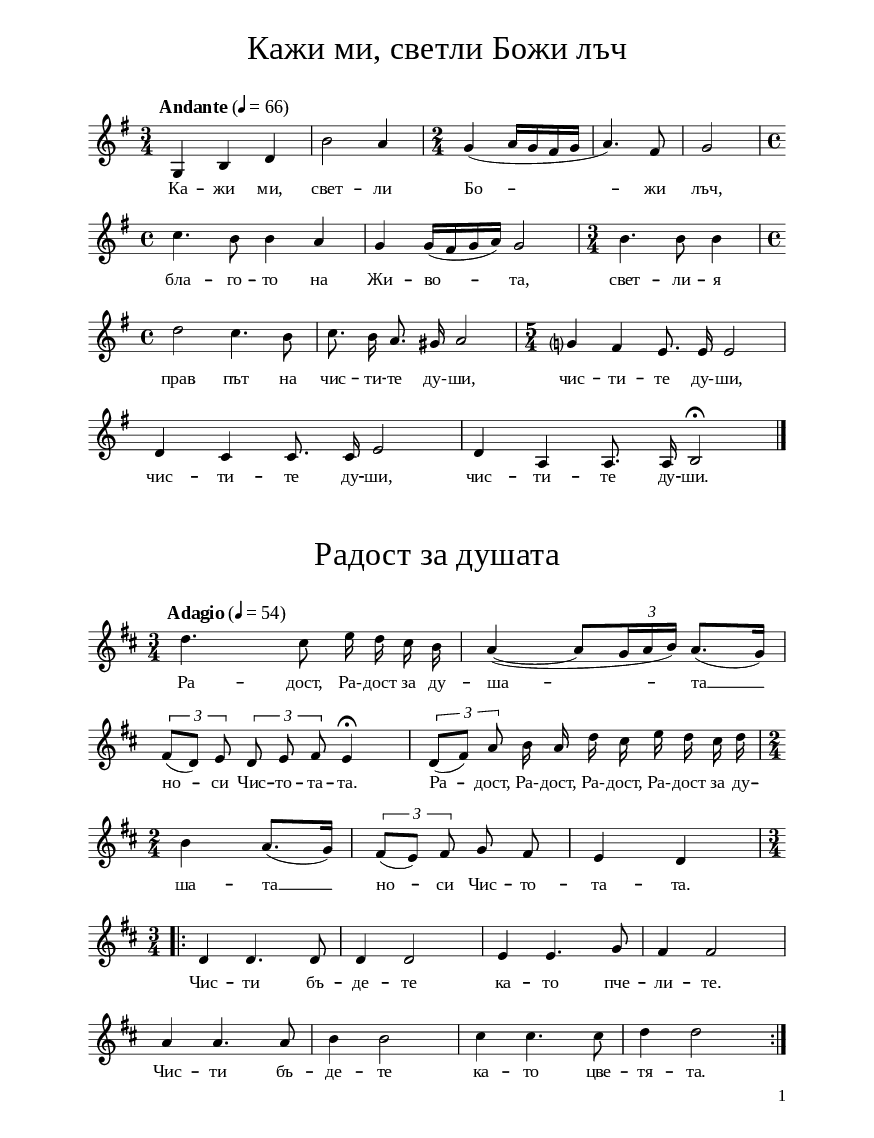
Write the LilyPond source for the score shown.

\version "2.24.2"

% include paper part and global functions
\include "include/globals.ily"

\bookpart {
  \label #'ref167_2
  \tocItem \markup "Кажи ми, светли Божи лъч"
  \paper {
    print-all-headers = ##t
    print-page-number = ##t
    print-first-page-number = ##t

    % put page numbers on the bottom
    oddHeaderMarkup = \markup ""
    evenHeaderMarkup = \markup ""
    oddFooterMarkup = \markup
    \fill-line {
      ""
      \if \should-print-page-number \fromproperty #'page:page-number-string
    }
    evenFooterMarkup = \markup
    \fill-line {
      \if \should-print-page-number \fromproperty #'page:page-number-string
      ""
    }

    left-margin = 1.5\cm
    right-margin = 1.5\cm
    top-margin = 1.6\cm
    bottom-margin = 1.2\cm
    ragged-bottom = ##t % do not spread the staves to fill the whole vertical space

    % change distance between staves
    system-system-spacing =
    #'((basic-distance . 10)
       (minimum-distance . 6)
       (padding . 1)
       (stretchability . 12))
  }
  \score {
    \include "include/score-layout.ily"

    \new Voice \absolute {
      \clef treble
      \key g \major
      \time 3/4
      \tempoFunc "Andante" 4 "66"
      \autoBeamOff
      g4  b4  d'4 | % 2
      b'2  a'4 | % 3
      \time 2/4  | % 3
      g'4 (  a'16 [  g'16  fis'16  g'16
      ] | % 4
      a'4. )  fis'8 | % 5
      g'2 \break | % 6
      \time 4/4  | % 6
      c''4.  b'8  b'4  a'4 | % 7
      g'4  g'16 ( [  fis'16  g'16  a'16
      ) ]  g'2 | % 8
      \time 3/4  | % 8
      b'4.  b'8  b'4 \break | % 9
      \time 4/4  | % 9
      d''2  c''4.  b'8 |
      c''8.  b'16  a'8.  gis'16
      a'2 | % 11
      \time 5/4  | % 11
      g'?4  fis'4  e'8.  e'16  e'2
      \break | % 12
      d'4  c'4  c'8.  c'16  e'2 | % 13
      d'4  a4  a8.  a16  b2 ^\fermata
      \bar "|."
    }

    \addlyrics {
      Ка -- жи ми, свет -- ли Бо --
      жи лъч, бла -- го -- то
      на Жи -- во --   та, свет --
      ли -- я прав път на чис -- ти --
      те "ду-" -- ши, чис -- ти -- те "ду-" --
      ши, чис -- ти -- те ду -- ши, чис --
      ти -- те ду -- ши.}

      \header {
        title = \titleFunc "Кажи ми, светли Божи лъч" "Kaži mi, svetli Boži lăč"
      }

      \midi{}

    } % score

    \label #'ref155_1
    \tocItem \markup "Радост за душата"
    \score {
      \include "include/score-layout.ily"

      \new Voice \absolute {
        \clef treble
        \key d \major
        \time 3/4
        \tempoFunc "Adagio" 4 "54"
        \autoBeamOff
        d''4.  cis''8  e''16  d''16
        cis''16  b'16 | % 2
        a'4 ( ~  a'8 [ \once \omit TupletBracket
        \times 2/3  {
          g'16  a'16  b'16 ) ]
        }
        a'8. ( [  g'16 ) ] \break | % 3

        \times 2/3  {
          fis'8 ( [  d'8 ) ] e'8
        }

        \times 2/3  {
          d'8   e'8  fis'8
        }
        e'4 ^\fermata \noBreak | % 4

        \times 2/3  {
          d'8 ([  fis'8 ]) a'8
        }
        b'16  a'16  d''16  cis''16
        e''16  d''16  cis''16  d''16
        \break | % 5
        \time 2/4
        b'4  a'8. [(  g'16 )]
        \times 2/3  {
          fis'8 ( [  e'8 ) ] fis'8
        }
        % 6
        g'8  fis'8  e'4  d'4 \time 3/4 \break \repeat
        volta 2 {
          | % 7
          d'4  d'4.  d'8 | % 8
          d'4  d'2 | % 9
          e'4  e'4.  g'8 |
          fis'4  fis'2 \break | % 11
          a'4  a'4.  a'8 | % 12
          b'4  b'2 | % 13
          cis''4  cis''4.  cis''8 | % 14
          d''4  d''2
        }

      }

      \addlyrics {
        Ра -- дост, "Ра-" -- дост за ду -- ша
        --  та __  но -- си
        Чис -- то -- та -- та. Ра -- дост,
        "Ра-" -- дост, "Ра-" -- дост, "Ра-" -- дост
        за ду -- ша -- та __  но -- си
        Чис -- то -- та -- та. Чис -- ти бъ --
        де -- те ка -- то пче -- ли -- те.
        Чис -- ти бъ -- де -- те ка -- то
        цве -- тя -- та.
      }

      \header {
        title = \titleFunc "Радост за душата" "Radost za dušata"
      }

      \midi{}

    } % score


  } % bookpart

  % Più mosso
  %
